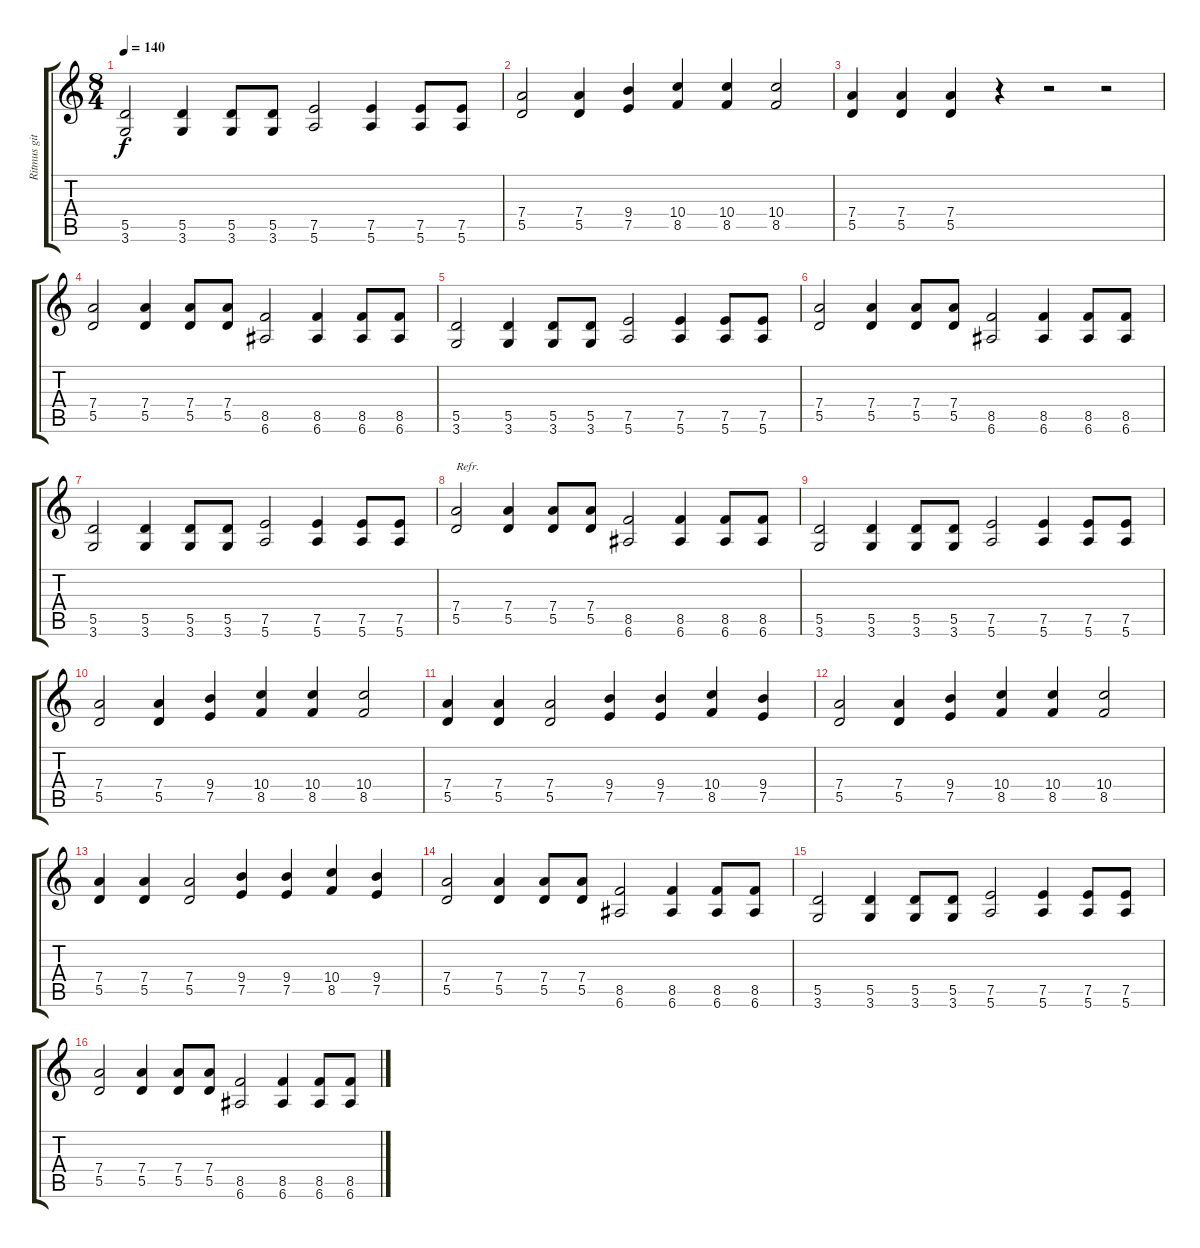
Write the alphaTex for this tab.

\track ("Ritmus gitár" "Ritmus git") {instrument distortionguitar}
\staff {score tabs}
\tuning (E4 B3 G3 D3 A2 E2) {hide}
\ts (8 4)
\tempo 140
\clef g2
\ks c
(5.5 3.6).2{dy f} (5.5 3.6).4 (5.5 3.6).8 (5.5 3.6).8 (7.5 5.6).2 (7.5 5.6).4 (7.5 5.6).8 (7.5 5.6).8 |
(7.4 5.5).2 (7.4 5.5).4 (9.4 7.5).4 (10.4 8.5).4 (10.4 8.5).4 (10.4 8.5).2 |
(7.4 5.5).4 (7.4 5.5).4 (7.4 5.5).4 r.4 r.2 r.2 |
(7.4 5.5).2 (7.4 5.5).4 (7.4 5.5).8 (7.4 5.5).8 (8.5 6.6).2 (8.5 6.6).4 (8.5 6.6).8 (8.5 6.6).8 |
(5.5 3.6).2 (5.5 3.6).4 (5.5 3.6).8 (5.5 3.6).8 (7.5 5.6).2 (7.5 5.6).4 (7.5 5.6).8 (7.5 5.6).8 |
(7.4 5.5).2 (7.4 5.5).4 (7.4 5.5).8 (7.4 5.5).8 (8.5 6.6).2 (8.5 6.6).4 (8.5 6.6).8 (8.5 6.6).8 |
(5.5 3.6).2 (5.5 3.6).4 (5.5 3.6).8 (5.5 3.6).8 (7.5 5.6).2 (7.5 5.6).4 (7.5 5.6).8 (7.5 5.6).8 |
(7.4 5.5).2{txt "Refr."} (7.4 5.5).4 (7.4 5.5).8 (7.4 5.5).8 (8.5 6.6).2 (8.5 6.6).4 (8.5 6.6).8 (8.5 6.6).8 |
(5.5 3.6).2 (5.5 3.6).4 (5.5 3.6).8 (5.5 3.6).8 (7.5 5.6).2 (7.5 5.6).4 (7.5 5.6).8 (7.5 5.6).8 |
(7.4 5.5).2 (7.4 5.5).4 (9.4 7.5).4 (10.4 8.5).4 (10.4 8.5).4 (10.4 8.5).2 |
(7.4 5.5).4 (7.4 5.5).4 (7.4 5.5).2 (9.4 7.5).4 (9.4 7.5).4 (10.4 8.5).4 (9.4 7.5).4 |
(7.4 5.5).2 (7.4 5.5).4 (9.4 7.5).4 (10.4 8.5).4 (10.4 8.5).4 (10.4 8.5).2 |
(7.4 5.5).4 (7.4 5.5).4 (7.4 5.5).2 (9.4 7.5).4 (9.4 7.5).4 (10.4 8.5).4 (9.4 7.5).4 |
(7.4 5.5).2 (7.4 5.5).4 (7.4 5.5).8 (7.4 5.5).8 (8.5 6.6).2 (8.5 6.6).4 (8.5 6.6).8 (8.5 6.6).8 |
(5.5 3.6).2 (5.5 3.6).4 (5.5 3.6).8 (5.5 3.6).8 (7.5 5.6).2 (7.5 5.6).4 (7.5 5.6).8 (7.5 5.6).8 |
(7.4 5.5).2 (7.4 5.5).4 (7.4 5.5).8 (7.4 5.5).8 (8.5 6.6).2 (8.5 6.6).4 (8.5 6.6).8 (8.5 6.6).8
